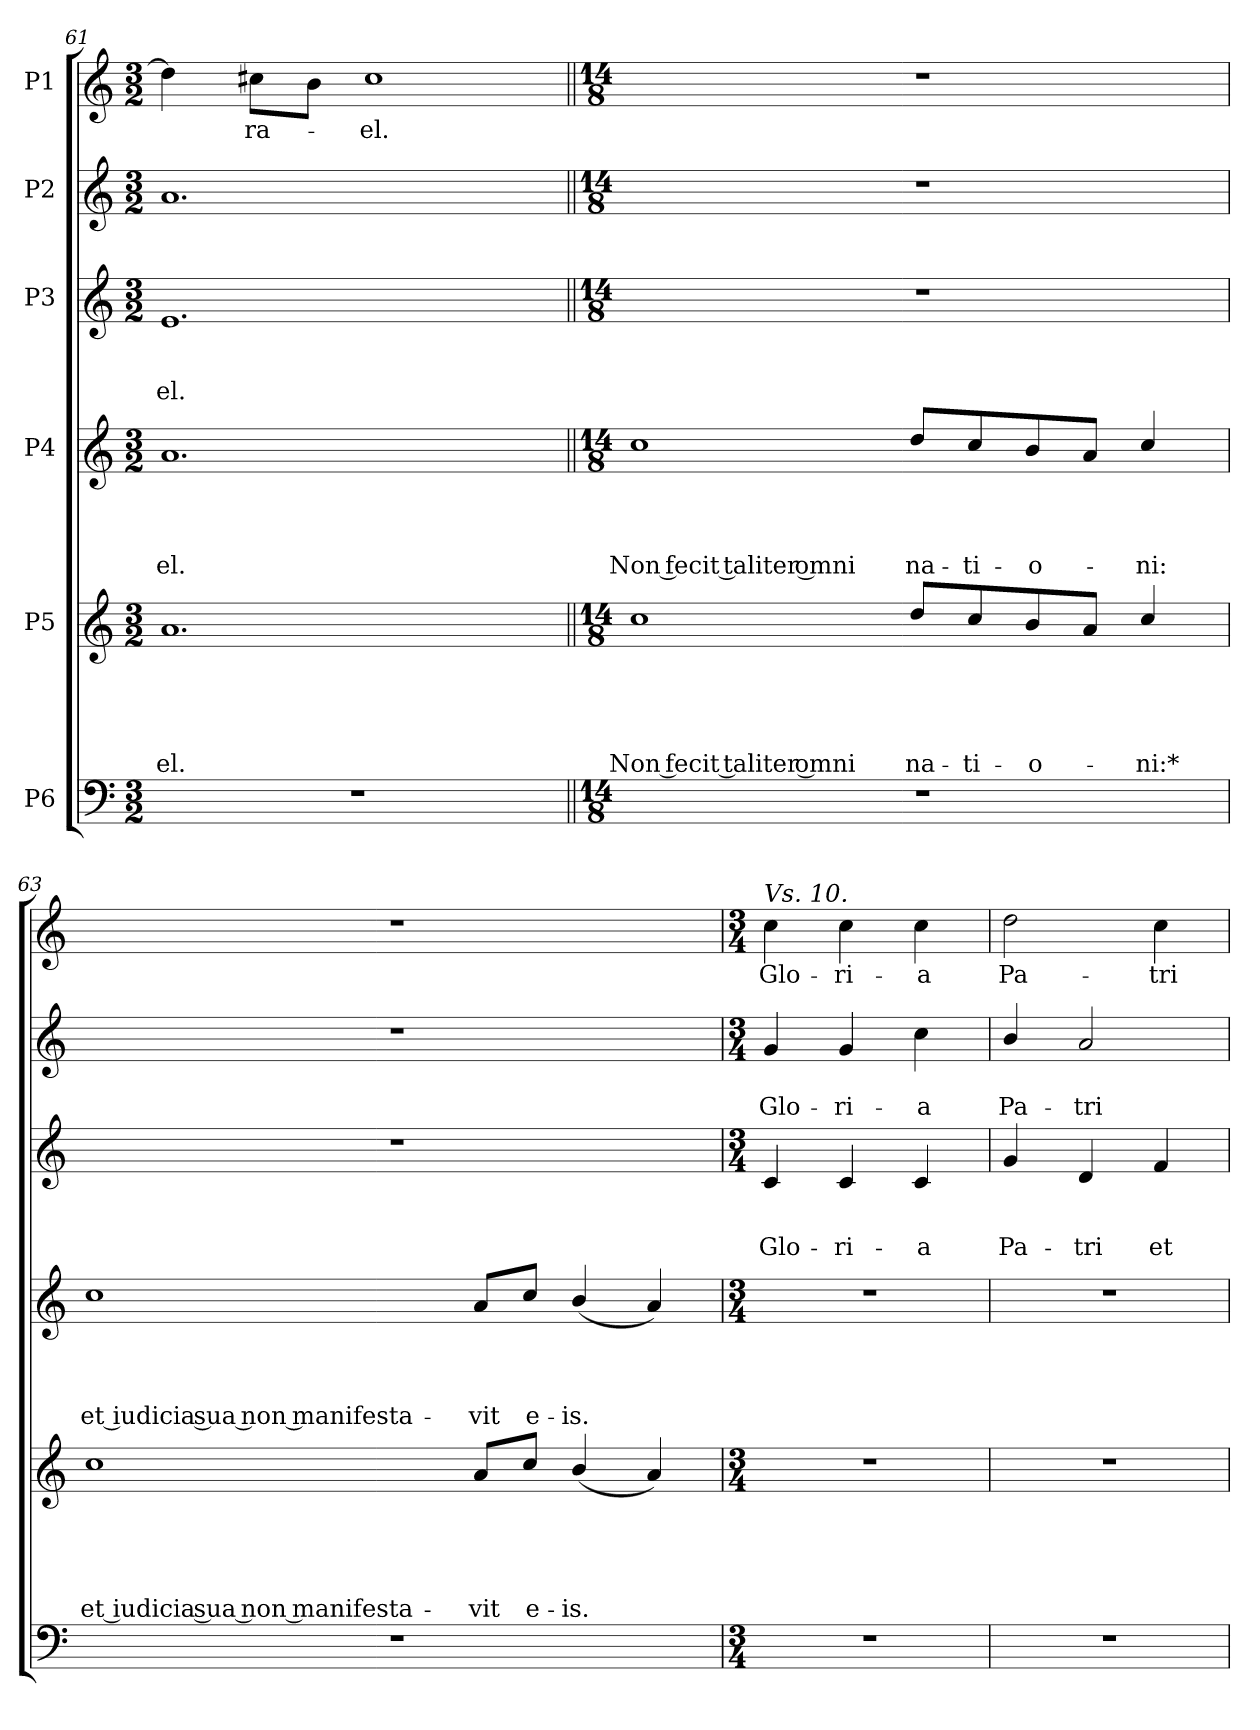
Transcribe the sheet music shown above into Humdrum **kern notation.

**kern	**kern	**text	**text	**text	**text	**text	**kern	**text	**text	**text	**text	**kern	**text	**text	**text	**kern	**text	**text	**kern	**text
*part6	*part5	*part5	*part5	*part5	*part5	*part5	*part4	*part4	*part4	*part4	*part4	*part3	*part3	*part3	*part3	*part2	*part2	*part2	*part1	*part1
*staff6	*staff5	*staff5	*staff5	*staff5	*staff5	*staff5	*staff4	*staff4	*staff4	*staff4	*staff4	*staff3	*staff3	*staff3	*staff3	*staff2	*staff2	*staff2	*staff1	*staff1
*I"P6	*I"P5	*	*	*	*	*	*I"P4	*	*	*	*	*I"P3	*	*	*	*I"P2	*	*	*I"P1	*
*clefF4	*clefG2	*	*	*	*	*	*clefG2	*	*	*	*	*clefG2	*	*	*	*clefG2	*	*	*clefG2	*
*	*ITrd7c12	*	*	*	*	*	*ITrd7c12	*	*	*	*	*	*	*	*	*	*	*	*	*
*k[]	*k[]	*	*	*	*	*	*k[]	*	*	*	*	*k[]	*	*	*	*k[]	*	*	*k[]	*
*C:	*C:	*	*	*	*	*	*C:	*	*	*	*	*C:	*	*	*	*C:	*	*	*C:	*
*M3/2	*M3/2	*	*	*	*	*	*M3/2	*	*	*	*	*M3/2	*	*	*	*M3/2	*	*	*M3/2	*
=61	=61	=61	=61	=61	=61	=61	=61	=61	=61	=61	=61	=61	=61	=61	=61	=61	=61	=61	=61	=61
!	!	!	!	!	!	!LO:LY:b	!	!	!	!	!LO:LY:b	!	!	!	!LO:LY:b	!	!	!	!	!
1.r	1.A	.	.	.	.	-el.	1.A	.	.	.	-el.	1.e	.	.	-el.	1.a	.	.	4dd\]	.
!	!	!	!	!	!	!	!	!	!	!	!	!	!	!	!	!	!	!	!	!LO:LY:b
.	.	.	.	.	.	.	.	.	.	.	.	.	.	.	.	.	.	.	8cc#X\L	-ra-
.	.	.	.	.	.	.	.	.	.	.	.	.	.	.	.	.	.	.	8b\J	.
!	!	!	!	!	!	!	!	!	!	!	!	!	!	!	!	!	!	!	!	!LO:LY:b
.	.	.	.	.	.	.	.	.	.	.	.	.	.	.	.	.	.	.	1cc#	-el.
=62||	=62||	=62||	=62||	=62||	=62||	=62||	=62||	=62||	=62||	=62||	=62||	=62||	=62||	=62||	=62||	=62||	=62||	=62||	=62||	=62||
*M14/8	*M14/8	*	*	*	*	*	*M14/8	*	*	*	*	*M14/8	*	*	*	*M14/8	*	*	*M14/8	*
!LO:N:vis=1	!	!	!	!	!	!LO:LY:b	!	!	!	!	!LO:LY:b	!LO:N:vis=1	!	!	!	!LO:N:vis=1	!	!	!LO:N:vis=1	!
1..r	1c	.	.	.	.	Non fecit taliter omni	1c	.	.	.	Non fecit taliter omni	1..r	.	.	.	1..r	.	.	1..r	.
!	!	!	!	!	!	!LO:LY:b	!	!	!	!	!LO:LY:b	!	!	!	!	!	!	!	!	!
.	8d/L	.	.	.	.	na-	8d/L	.	.	.	na-	.	.	.	.	.	.	.	.	.
!	!	!	!	!	!	!LO:LY:b	!	!	!	!	!LO:LY:b	!	!	!	!	!	!	!	!	!
.	8c/	.	.	.	.	-ti-	8c/	.	.	.	-ti-	.	.	.	.	.	.	.	.	.
!	!	!	!	!	!	!LO:LY:b	!	!	!	!	!LO:LY:b	!	!	!	!	!	!	!	!	!
.	8B/	.	.	.	.	-o-	8B/	.	.	.	-o-	.	.	.	.	.	.	.	.	.
.	8A/J	.	.	.	.	.	8A/J	.	.	.	.	.	.	.	.	.	.	.	.	.
!	!	!	!	!	!	!LO:LY:b	!	!	!	!	!LO:LY:b	!	!	!	!	!	!	!	!	!
.	4c/	.	.	.	.	-ni:*	4c/	.	.	.	-ni:	.	.	.	.	.	.	.	.	.
=63	=63	=63	=63	=63	=63	=63	=63	=63	=63	=63	=63	=63	=63	=63	=63	=63	=63	=63	=63	=63
!LO:N:vis=1	!	!	!	!	!	!LO:LY:b	!	!	!	!	!LO:LY:b	!LO:N:vis=1	!	!	!	!LO:N:vis=1	!	!	!LO:N:vis=1	!
1..r	1c	.	.	.	.	et iudicia sua non manifesta-	1c	.	.	.	et iudicia sua non manifesta-	1..r	.	.	.	1..r	.	.	1..r	.
!	!	!	!	!	!	!LO:LY:b	!	!	!	!	!LO:LY:b	!	!	!	!	!	!	!	!	!
.	8A/L	.	.	.	.	-vit	8A/L	.	.	.	-vit	.	.	.	.	.	.	.	.	.
!	!	!	!	!	!	!LO:LY:b	!	!	!	!	!LO:LY:b	!	!	!	!	!	!	!	!	!
.	8c/J	.	.	.	.	e-	8c/J	.	.	.	e-	.	.	.	.	.	.	.	.	.
!	!	!	!	!	!	!LO:LY:b	!	!	!	!	!LO:LY:b	!	!	!	!	!	!	!	!	!
.	(<4B/	.	.	.	.	-is.	(<4B/	.	.	.	-is.	.	.	.	.	.	.	.	.	.
.	4A/)	.	.	.	.	.	4A/)	.	.	.	.	.	.	.	.	.	.	.	.	.
!!LO:LB:g=z
=64	=64	=64	=64	=64	=64	=64	=64	=64	=64	=64	=64	=64	=64	=64	=64	=64	=64	=64	=64	=64
*M3/4	*M3/4	*	*	*	*	*	*M3/4	*	*	*	*	*M3/4	*	*	*	*M3/4	*	*	*M3/4	*
!	!	!	!	!	!	!	!	!	!	!	!	!	!	!	!	!	!	!	!LO:TX:a:i:t=Vs. 10.	!
!LO:N:vis=1	!LO:N:vis=1	!	!	!	!	!	!LO:N:vis=1	!	!	!	!	!	!	!	!LO:LY:b	!	!	!LO:LY:b	!	!LO:LY:b
2.r	2.r	.	.	.	.	.	2.r	.	.	.	.	4c/	.	.	Glo-	4g/	.	Glo-	4cc\	Glo-
!	!	!	!	!	!	!	!	!	!	!	!	!	!	!	!LO:LY:b	!	!	!LO:LY:b	!	!LO:LY:b
.	.	.	.	.	.	.	.	.	.	.	.	4c/	.	.	-ri-	4g/	.	-ri-	4cc\	-ri-
!	!	!	!	!	!	!	!	!	!	!	!	!	!	!	!LO:LY:b	!	!	!LO:LY:b	!	!LO:LY:b
.	.	.	.	.	.	.	.	.	.	.	.	4c/	.	.	-a	4cc\	.	-a	4cc\	-a
=65	=65	=65	=65	=65	=65	=65	=65	=65	=65	=65	=65	=65	=65	=65	=65	=65	=65	=65	=65	=65
!LO:N:vis=1	!LO:N:vis=1	!	!	!	!	!	!LO:N:vis=1	!	!	!	!	!	!	!	!LO:LY:b	!	!	!LO:LY:b	!	!LO:LY:b
2.r	2.r	.	.	.	.	.	2.r	.	.	.	.	4g/	.	.	Pa-	4b/	.	Pa-	2dd\	Pa-
!	!	!	!	!	!	!	!	!	!	!	!	!	!	!	!LO:LY:b	!	!	!LO:LY:b	!	!
.	.	.	.	.	.	.	.	.	.	.	.	4d/	.	.	-tri	2a/	.	-tri	.	.
!	!	!	!	!	!	!	!	!	!	!	!	!	!	!	!LO:LY:b	!	!	!	!	!LO:LY:b
.	.	.	.	.	.	.	.	.	.	.	.	4f/	.	.	et	.	.	.	4cc\	-tri
=	=	=	=	=	=	=	=	=	=	=	=	=	=	=	=	=	=	=	=	=
*-	*-	*-	*-	*-	*-	*-	*-	*-	*-	*-	*-	*-	*-	*-	*-	*-	*-	*-	*-	*-
